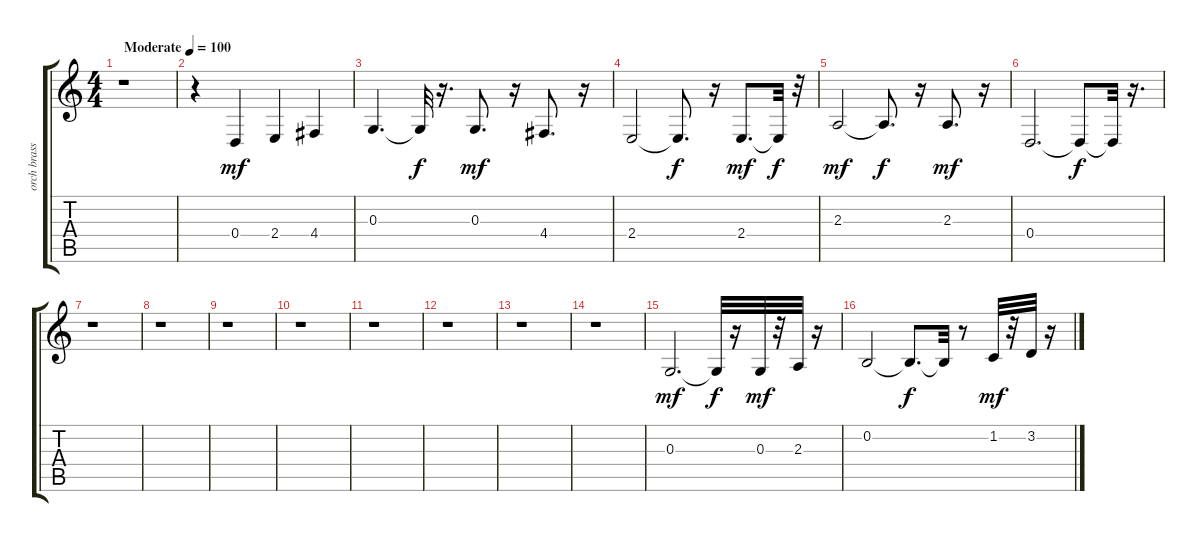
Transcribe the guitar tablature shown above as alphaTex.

\track ("orch brass" "orch brass") {instrument harmonica}
\staff {score tabs}
\tuning (E4 B3 G3 D3 A2 E2) {hide}
\ts (4 4)
\tempo (100 "Moderate")
\clef g2
\ks c
r.1{dy mf instrument harmonica} |
r.4 0.4.4 2.4.4 4.4.4 |
0.3.4{d} 0.3{t}.32{dy f} r.16{d} 0.3.8{d dy mf} r.16 4.4.8{d} r.16 |
2.4.2 2.4{t}.8{d dy f} r.16 2.4.8{d dy mf} 2.4{t}.32{dy f} r.32 |
2.3.2{dy mf} 2.3{t}.8{d dy f} r.16 2.3.8{d dy mf} r.16 |
0.4.2{d} 0.4{t}.8{dy f} 0.4{t}.32 r.16{d} |
r.1 |
r.1 |
r.1 |
r.1 |
r.1 |
r.1 |
r.1 |
r.1 |
0.3.2{d dy mf} 0.3{t}.32{dy f} r.16 0.3.32{dy mf} r.32 2.3.32 r.16 |
0.2.2 0.2{t}.8{d dy f} 0.2{t}.32 r.8 1.2.32{dy mf} r.32 3.2.32 r.16
